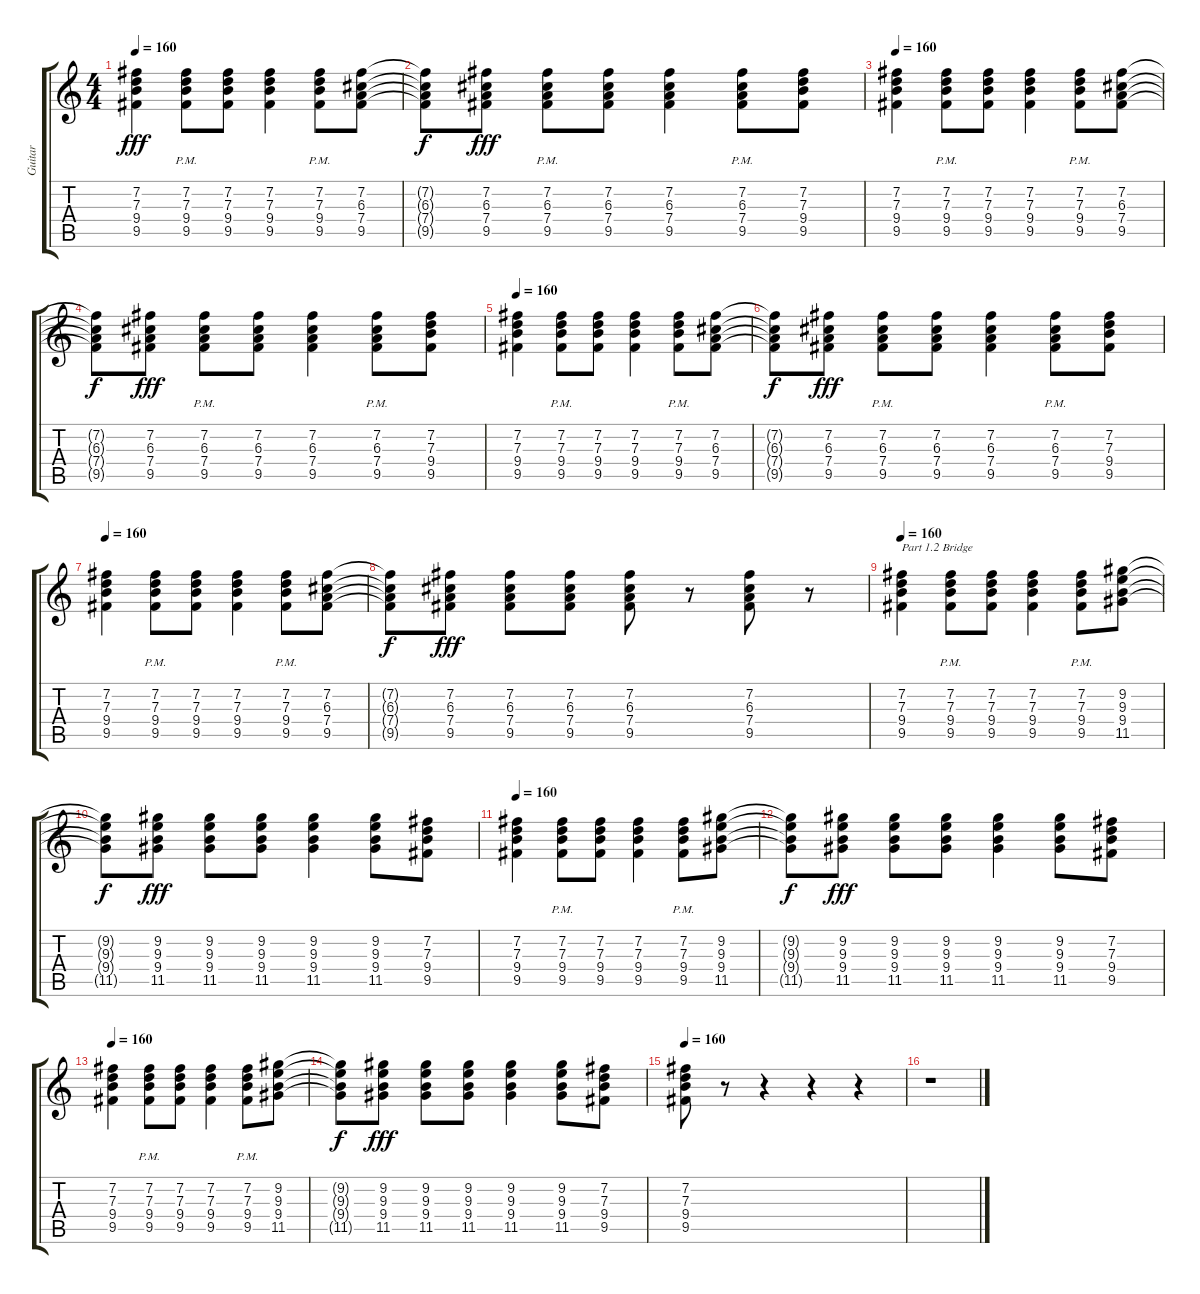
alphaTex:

\track ("Guitar" "Guitar") {instrument overdrivenguitar}
\staff {score tabs}
\tuning (E4 B3 G3 D3 A2 E2) {hide}
\ts (4 4)
\tempo 160
\clef g2
\ks c
(7.2 7.3 9.4 9.5).4{dy fff volume 10 balance 10} (7.2{pm} 7.3{pm} 9.4{pm} 9.5{pm}).8 (7.2 7.3 9.4 9.5).8 (7.2 7.3 9.4 9.5).4 (7.2{pm} 7.3{pm} 9.4{pm} 9.5{pm}).8 (7.2 6.3 7.4 9.5).8 |
(7.2{t} 6.3{t} 7.4{t} 9.5{t}).8{dy f} (7.2 6.3 7.4 9.5).8{dy fff} (7.2{pm} 6.3{pm} 7.4{pm} 9.5{pm}).8 (7.2 6.3 7.4 9.5).8 (7.2 6.3 7.4 9.5).4 (7.2{pm} 6.3{pm} 7.4{pm} 9.5{pm}).8 (7.2 7.3 9.4 9.5).8 |
\tempo 160
(7.2 7.3 9.4 9.5).4{volume 10 balance 10} (7.2{pm} 7.3{pm} 9.4{pm} 9.5{pm}).8 (7.2 7.3 9.4 9.5).8 (7.2 7.3 9.4 9.5).4 (7.2{pm} 7.3{pm} 9.4{pm} 9.5{pm}).8 (7.2 6.3 7.4 9.5).8 |
(7.2{t} 6.3{t} 7.4{t} 9.5{t}).8{dy f} (7.2 6.3 7.4 9.5).8{dy fff} (7.2{pm} 6.3{pm} 7.4{pm} 9.5{pm}).8 (7.2 6.3 7.4 9.5).8 (7.2 6.3 7.4 9.5).4 (7.2{pm} 6.3{pm} 7.4{pm} 9.5{pm}).8 (7.2 7.3 9.4 9.5).8 |
\tempo 160
(7.2 7.3 9.4 9.5).4{volume 10 balance 10} (7.2{pm} 7.3{pm} 9.4{pm} 9.5{pm}).8 (7.2 7.3 9.4 9.5).8 (7.2 7.3 9.4 9.5).4 (7.2{pm} 7.3{pm} 9.4{pm} 9.5{pm}).8 (7.2 6.3 7.4 9.5).8 |
(7.2{t} 6.3{t} 7.4{t} 9.5{t}).8{dy f} (7.2 6.3 7.4 9.5).8{dy fff} (7.2{pm} 6.3{pm} 7.4{pm} 9.5{pm}).8 (7.2 6.3 7.4 9.5).8 (7.2 6.3 7.4 9.5).4 (7.2{pm} 6.3{pm} 7.4{pm} 9.5{pm}).8 (7.2 7.3 9.4 9.5).8 |
\tempo 160
(7.2 7.3 9.4 9.5).4{volume 10 balance 10} (7.2{pm} 7.3{pm} 9.4{pm} 9.5{pm}).8 (7.2 7.3 9.4 9.5).8 (7.2 7.3 9.4 9.5).4 (7.2{pm} 7.3{pm} 9.4{pm} 9.5{pm}).8 (7.2 6.3 7.4 9.5).8 |
(7.2{t} 6.3{t} 7.4{t} 9.5{t}).8{dy f} (7.2 6.3 7.4 9.5).8{dy fff} (7.2 6.3 7.4 9.5).8 (7.2 6.3 7.4 9.5).8 (7.2 6.3 7.4 9.5).8 r.8 (7.2 6.3 7.4 9.5).8 r.8 |
\tempo 160
(7.2 7.3 9.4 9.5).4{txt "Part 1.2 Bridge" volume 10 balance 10} (7.2{pm} 7.3{pm} 9.4{pm} 9.5{pm}).8 (7.2 7.3 9.4 9.5).8 (7.2 7.3 9.4 9.5).4 (7.2{pm} 7.3{pm} 9.4{pm} 9.5{pm}).8 (9.2 9.3 9.4 11.5).8 |
(9.2{t} 9.3{t} 9.4{t} 11.5{t}).8{dy f} (9.2 9.3 9.4 11.5).8{dy fff} (9.2 9.3 9.4 11.5).8 (9.2 9.3 9.4 11.5).8 (9.2 9.3 9.4 11.5).4 (9.2 9.3 9.4 11.5).8 (7.2 7.3 9.4 9.5).8 |
\tempo 160
(7.2 7.3 9.4 9.5).4{volume 10 balance 10} (7.2{pm} 7.3{pm} 9.4{pm} 9.5{pm}).8 (7.2 7.3 9.4 9.5).8 (7.2 7.3 9.4 9.5).4 (7.2{pm} 7.3{pm} 9.4{pm} 9.5{pm}).8 (9.2 9.3 9.4 11.5).8 |
(9.2{t} 9.3{t} 9.4{t} 11.5{t}).8{dy f} (9.2 9.3 9.4 11.5).8{dy fff} (9.2 9.3 9.4 11.5).8 (9.2 9.3 9.4 11.5).8 (9.2 9.3 9.4 11.5).4 (9.2 9.3 9.4 11.5).8 (7.2 7.3 9.4 9.5).8 |
\tempo 160
(7.2 7.3 9.4 9.5).4{volume 10 balance 10} (7.2{pm} 7.3{pm} 9.4{pm} 9.5{pm}).8 (7.2 7.3 9.4 9.5).8 (7.2 7.3 9.4 9.5).4 (7.2{pm} 7.3{pm} 9.4{pm} 9.5{pm}).8 (9.2 9.3 9.4 11.5).8 |
(9.2{t} 9.3{t} 9.4{t} 11.5{t}).8{dy f} (9.2 9.3 9.4 11.5).8{dy fff} (9.2 9.3 9.4 11.5).8 (9.2 9.3 9.4 11.5).8 (9.2 9.3 9.4 11.5).4 (9.2 9.3 9.4 11.5).8 (7.2 7.3 9.4 9.5).8 |
\tempo 160
(7.2 7.3 9.4 9.5).8 r.8 r.4 r.4 r.4 |
r.1
